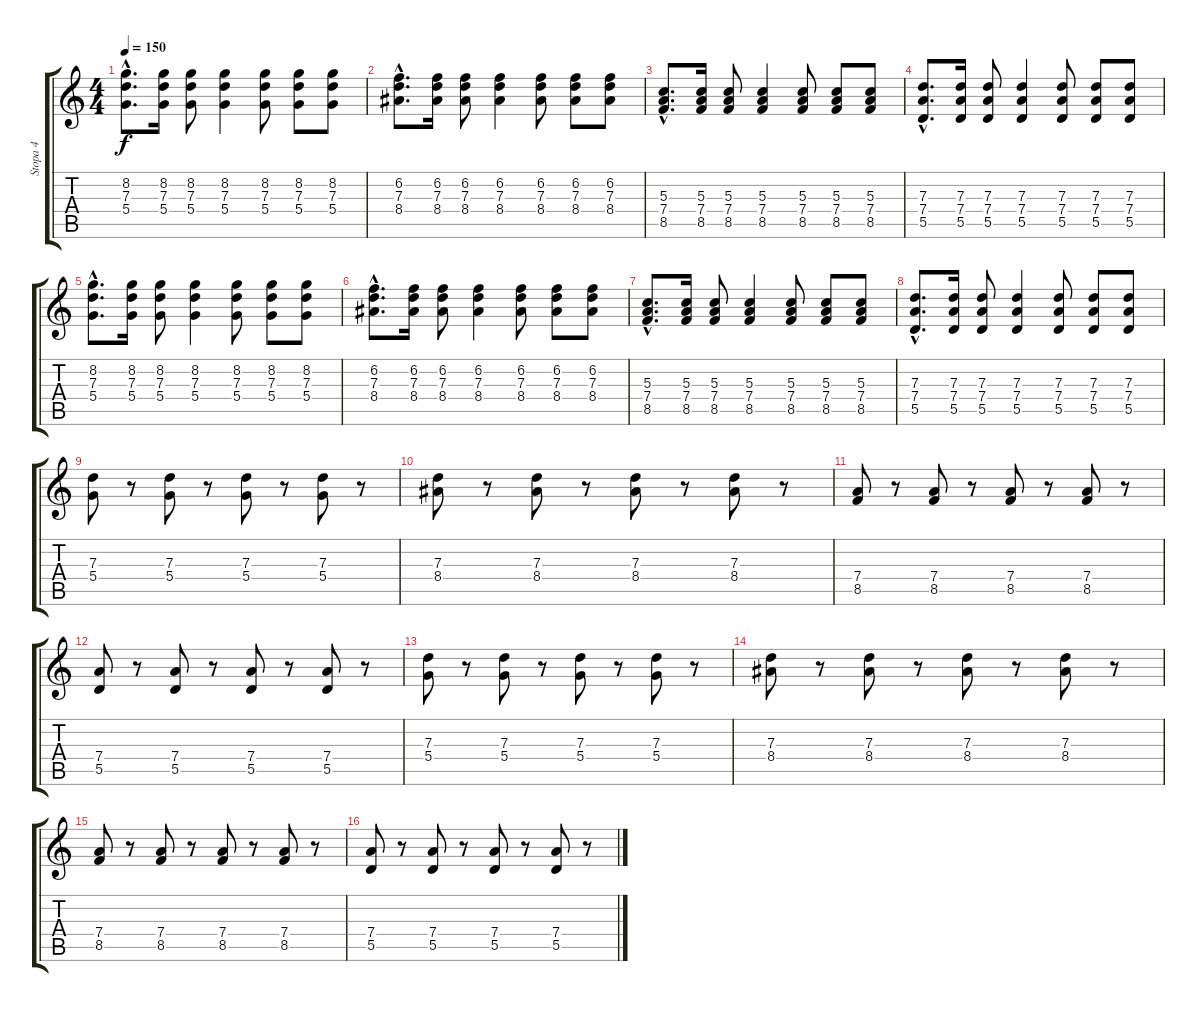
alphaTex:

\track ("Stopa 4" "Stopa 4") {instrument distortionguitar}
\staff {score tabs}
\tuning (E4 B3 G3 D3 A2 E2) {hide}
\ts (4 4)
\tempo 150
\clef g2
\ks c
(8.2{hac} 7.3{hac} 5.4{hac}).8{d dy f} (8.2 7.3 5.4).16 (8.2 7.3 5.4).8 (8.2 7.3 5.4).4 (8.2 7.3 5.4).8 (8.2 7.3 5.4).8 (8.2 7.3 5.4).8 |
(6.2{hac} 7.3{hac} 8.4{hac}).8{d} (6.2 7.3 8.4).16 (6.2 7.3 8.4).8 (6.2 7.3 8.4).4 (6.2 7.3 8.4).8 (6.2 7.3 8.4).8 (6.2 7.3 8.4).8 |
(5.3{hac} 7.4{hac} 8.5{hac}).8{d} (5.3 7.4 8.5).16 (5.3 7.4 8.5).8 (5.3 7.4 8.5).4 (5.3 7.4 8.5).8 (5.3 7.4 8.5).8 (5.3 7.4 8.5).8 |
(7.3{hac} 7.4{hac} 5.5{hac}).8{d} (7.3 7.4 5.5).16 (7.3 7.4 5.5).8 (7.3 7.4 5.5).4 (7.3 7.4 5.5).8 (7.3 7.4 5.5).8 (7.3 7.4 5.5).8 |
(8.2{hac} 7.3{hac} 5.4{hac}).8{d} (8.2 7.3 5.4).16 (8.2 7.3 5.4).8 (8.2 7.3 5.4).4 (8.2 7.3 5.4).8 (8.2 7.3 5.4).8 (8.2 7.3 5.4).8 |
(6.2{hac} 7.3{hac} 8.4{hac}).8{d} (6.2 7.3 8.4).16 (6.2 7.3 8.4).8 (6.2 7.3 8.4).4 (6.2 7.3 8.4).8 (6.2 7.3 8.4).8 (6.2 7.3 8.4).8 |
(5.3{hac} 7.4{hac} 8.5{hac}).8{d} (5.3 7.4 8.5).16 (5.3 7.4 8.5).8 (5.3 7.4 8.5).4 (5.3 7.4 8.5).8 (5.3 7.4 8.5).8 (5.3 7.4 8.5).8 |
(7.3{hac} 7.4{hac} 5.5{hac}).8{d} (7.3 7.4 5.5).16 (7.3 7.4 5.5).8 (7.3 7.4 5.5).4 (7.3 7.4 5.5).8 (7.3 7.4 5.5).8 (7.3 7.4 5.5).8 |
(7.3 5.4).8 r.8 (7.3 5.4).8 r.8 (7.3 5.4).8 r.8 (7.3 5.4).8 r.8 |
(7.3 8.4).8 r.8 (7.3 8.4).8 r.8 (7.3 8.4).8 r.8 (7.3 8.4).8 r.8 |
(7.4 8.5).8 r.8 (7.4 8.5).8 r.8 (7.4 8.5).8 r.8 (7.4 8.5).8 r.8 |
(7.4 5.5).8 r.8 (7.4 5.5).8 r.8 (7.4 5.5).8 r.8 (7.4 5.5).8 r.8 |
(7.3 5.4).8 r.8 (7.3 5.4).8 r.8 (7.3 5.4).8 r.8 (7.3 5.4).8 r.8 |
(7.3 8.4).8 r.8 (7.3 8.4).8 r.8 (7.3 8.4).8 r.8 (7.3 8.4).8 r.8 |
(7.4 8.5).8 r.8 (7.4 8.5).8 r.8 (7.4 8.5).8 r.8 (7.4 8.5).8 r.8 |
(7.4 5.5).8 r.8 (7.4 5.5).8 r.8 (7.4 5.5).8 r.8 (7.4 5.5).8 r.8
